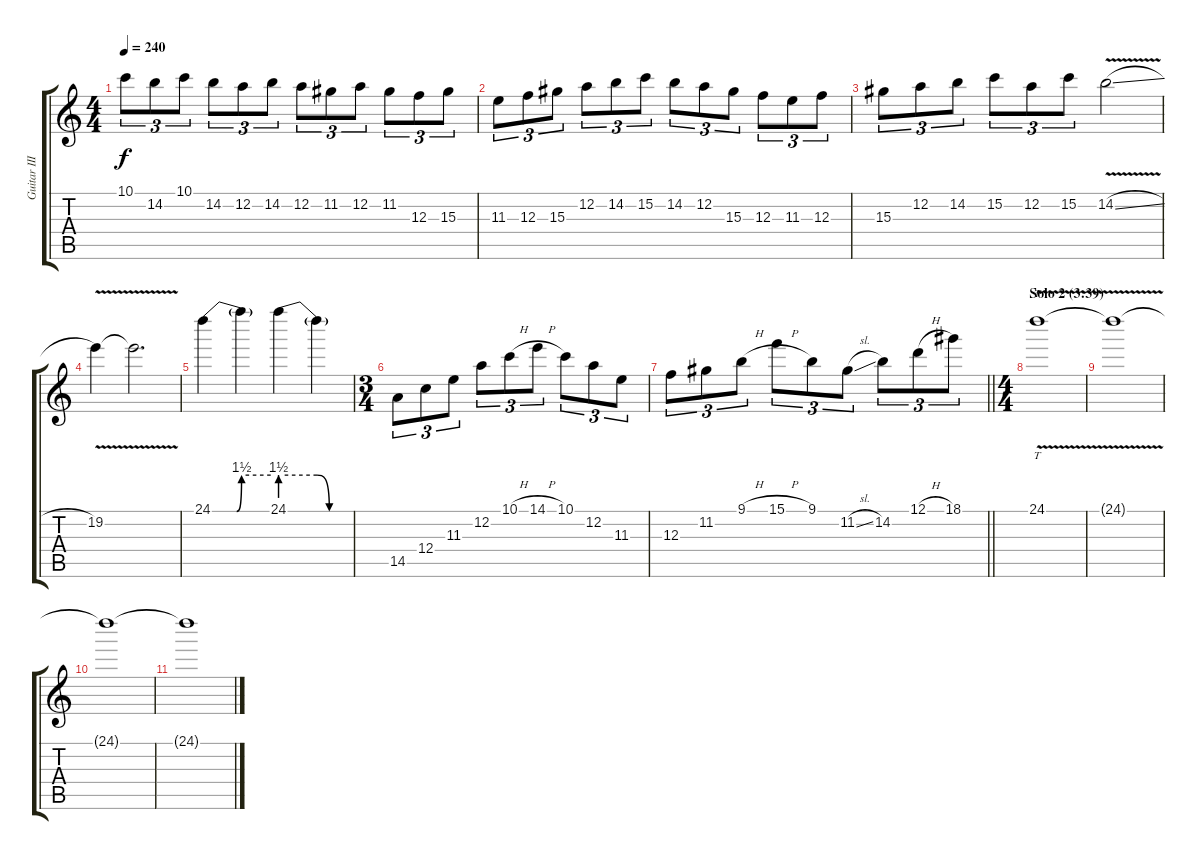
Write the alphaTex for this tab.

\track ("Guitar III (solo)" "Guitar III") {instrument overdrivenguitar}
\staff {score tabs}
\tuning (D4 A3 F3 C3 G2 D2) {hide}
\ts (4 4)
\tempo 240
\clef g2
\ks c
10.1.8{tu (3 2) dy f} 14.2.8{tu (3 2)} 10.1.8{tu (3 2)} 14.2.8{tu (3 2)} 12.2.8{tu (3 2)} 14.2.8{tu (3 2)} 12.2.8{tu (3 2)} 11.2.8{tu (3 2)} 12.2.8{tu (3 2)} 11.2.8{tu (3 2)} 12.3.8{tu (3 2)} 15.3.8{tu (3 2)} |
11.3.8{tu (3 2)} 12.3.8{tu (3 2)} 15.3.8{tu (3 2)} 12.2.8{tu (3 2)} 14.2.8{tu (3 2)} 15.2.8{tu (3 2)} 14.2.8{tu (3 2)} 12.2.8{tu (3 2)} 15.3.8{tu (3 2)} 12.3.8{tu (3 2)} 11.3.8{tu (3 2)} 12.3.8{tu (3 2)} |
15.3.8{tu (3 2)} 12.2.8{tu (3 2)} 14.2.8{tu (3 2)} 15.2.8{tu (3 2)} 12.2.8{tu (3 2)} 15.2.8{tu (3 2)} 14.2{v sl}.2 |
19.2{v}.4 19.2{t}.2{d} |
24.1{be (custom 0 0 25 0 30 6 60 6)}.4 24.1{t}.4 24.1{be (custom 0 6 30 6 40 0 60 0)}.4 24.1{t}.4 |
\ts (3 4)
14.5.8{tu (3 2)} 12.4.8{tu (3 2)} 11.3.8{tu (3 2)} 12.2.8{tu (3 2)} 10.1{h}.8{tu (3 2)} 14.1{h}.8{tu (3 2)} 10.1.8{tu (3 2)} 12.2.8{tu (3 2)} 11.3.8{tu (3 2)} |
\barLineRight lightlight
12.3.8{tu (3 2)} 11.2.8{tu (3 2)} 9.1{h}.8{tu (3 2)} 15.1{h}.8{tu (3 2)} 9.1.8{tu (3 2)} 11.2{sl}.8{tu (3 2)} 14.2.8{tu (3 2)} 12.1{h}.8{tu (3 2)} 18.1.8{tu (3 2)} |
\ts (4 4)
\section ("" "Solo 2 (3:39)")
24.1{v}.1{tt volume 13} |
24.1{t}.1 |
24.1{t}.1 |
24.1{t}.1
